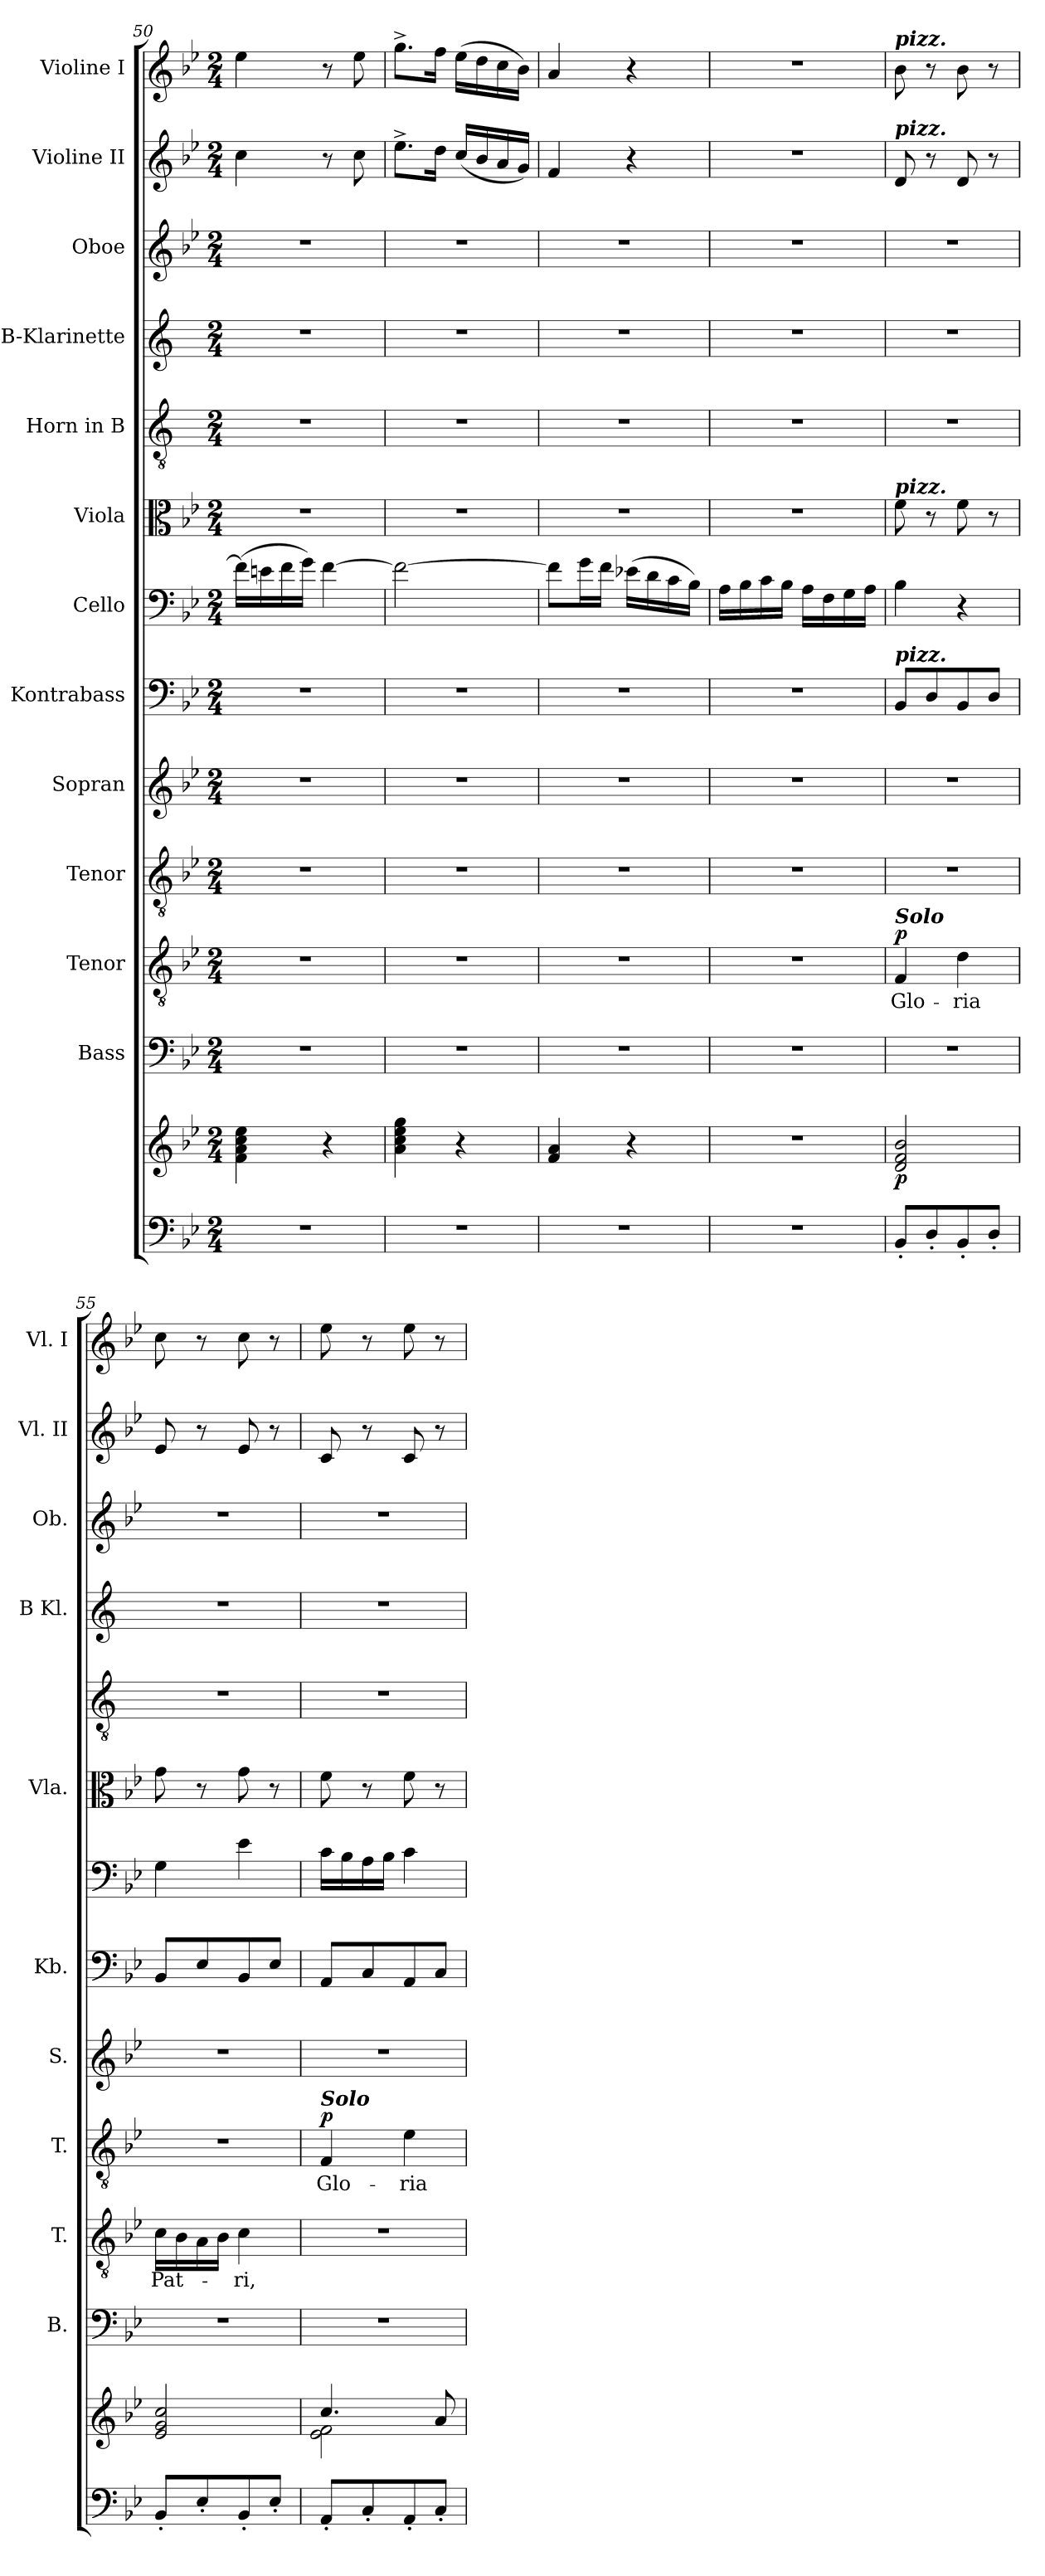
**kern	**kern	**dynam	**kern	**kern	**text	**dynam	**kern	**text	**dynam	**kern	**kern	**kern	**kern	**kern	**kern	**kern	**kern	**kern
*part13	*part13	*part13	*part12	*part11	*part11	*part11	*part10	*part10	*part10	*part9	*part8	*part7	*part6	*part5	*part4	*part3	*part2	*part1
*staff14	*staff13	*staff13/14	*staff12	*staff11	*staff11	*staff11	*staff10	*staff10	*staff10	*staff9	*staff8	*staff7	*staff6	*staff5	*staff4	*staff3	*staff2	*staff1
*	*	*	*I"Bass	*I"Tenor	*	*	*I"Tenor	*	*	*I"Sopran	*I"Kontrabass	*I"Cello	*I"Viola	*I"Horn in B	*I"B-Klarinette	*I"Oboe	*I"Violine II	*I"Violine I
*	*	*	*I'B.	*I'T.	*	*	*I'T.	*	*	*I'S.	*I'Kb.	*	*I'Vla.	*	*I'B Kl.	*I'Ob.	*I'Vl. II	*I'Vl. I
*clefF4	*clefG2	*	*clefF4	*clefGv2	*	*	*clefGv2	*	*	*clefG2	*clefF4	*clefF4	*clefC3	*clefGv2	*clefG2	*clefG2	*clefG2	*clefG2
*	*	*	*	*	*	*	*	*	*	*	*ITrd7c12	*	*	*ITrd1c2	*ITrd1c2	*	*	*
*k[b-e-]	*k[b-e-]	*	*k[b-e-]	*k[b-e-]	*	*	*k[b-e-]	*	*	*k[b-e-]	*k[b-e-]	*k[b-e-]	*k[b-e-]	*k[b-e-]	*k[b-e-]	*k[b-e-]	*k[b-e-]	*k[b-e-]
*B-:	*B-:	*	*B-:	*B-:	*	*	*B-:	*	*	*B-:	*B-:	*B-:	*B-:	*B-:	*B-:	*B-:	*B-:	*B-:
*M2/4	*M2/4	*	*M2/4	*M2/4	*	*	*M2/4	*	*	*M2/4	*M2/4	*M2/4	*M2/4	*M2/4	*M2/4	*M2/4	*M2/4	*M2/4
=50	=50	=50	=50	=50	=50	=50	=50	=50	=50	=50	=50	=50	=50	=50	=50	=50	=50	=50
2r	4f\ 4a\ 4cc\ 4ee-\	.	2r	2r	.	.	2r	.	.	2r	2r	(>16f\LL]	2r	2r	2r	2r	4cc\	4ee-\
.	.	.	.	.	.	.	.	.	.	.	.	16en\	.	.	.	.	.	.
.	.	.	.	.	.	.	.	.	.	.	.	16f\	.	.	.	.	.	.
.	.	.	.	.	.	.	.	.	.	.	.	16g\JJ)	.	.	.	.	.	.
.	4r	.	.	.	.	.	.	.	.	.	.	[4f\	.	.	.	.	8r	8r
.	.	.	.	.	.	.	.	.	.	.	.	.	.	.	.	.	8cc\	8ee-\
=51	=51	=51	=51	=51	=51	=51	=51	=51	=51	=51	=51	=51	=51	=51	=51	=51	=51	=51
2r	4a\ 4cc\ 4ee-\ 4gg\	.	2r	2r	.	.	2r	.	.	2r	2r	2f\_	2r	2r	2r	2r	8.ee-^>\L	8.gg^>\L
.	.	.	.	.	.	.	.	.	.	.	.	.	.	.	.	.	16dd\Jk	16ff\Jk
.	4r	.	.	.	.	.	.	.	.	.	.	.	.	.	.	.	(<16cc/LL	(>16ee-\LL
.	.	.	.	.	.	.	.	.	.	.	.	.	.	.	.	.	16b-/	16dd\
.	.	.	.	.	.	.	.	.	.	.	.	.	.	.	.	.	16a/	16cc\
.	.	.	.	.	.	.	.	.	.	.	.	.	.	.	.	.	16g/JJ)	16b-\JJ)
=52	=52	=52	=52	=52	=52	=52	=52	=52	=52	=52	=52	=52	=52	=52	=52	=52	=52	=52
2r	4f/ 4a/	.	2r	2r	.	.	2r	.	.	2r	2r	8f\L]	2r	2r	2r	2r	4f/	4a/
.	.	.	.	.	.	.	.	.	.	.	.	16g\L	.	.	.	.	.	.
.	.	.	.	.	.	.	.	.	.	.	.	16f\JJ	.	.	.	.	.	.
.	4r	.	.	.	.	.	.	.	.	.	.	(>16e-X\LL	.	.	.	.	4r	4r
.	.	.	.	.	.	.	.	.	.	.	.	16d\	.	.	.	.	.	.
.	.	.	.	.	.	.	.	.	.	.	.	16c\	.	.	.	.	.	.
.	.	.	.	.	.	.	.	.	.	.	.	16B-\JJ)	.	.	.	.	.	.
!!LO:PB:g=z
=53	=53	=53	=53	=53	=53	=53	=53	=53	=53	=53	=53	=53	=53	=53	=53	=53	=53	=53
2r	2r	.	2r	2r	.	.	2r	.	.	2r	2r	16A\LL	2r	2r	2r	2r	2r	2r
.	.	.	.	.	.	.	.	.	.	.	.	16B-\	.	.	.	.	.	.
.	.	.	.	.	.	.	.	.	.	.	.	16c\	.	.	.	.	.	.
.	.	.	.	.	.	.	.	.	.	.	.	16B-\JJ	.	.	.	.	.	.
.	.	.	.	.	.	.	.	.	.	.	.	16A\LL	.	.	.	.	.	.
.	.	.	.	.	.	.	.	.	.	.	.	16F\	.	.	.	.	.	.
.	.	.	.	.	.	.	.	.	.	.	.	16G\	.	.	.	.	.	.
.	.	.	.	.	.	.	.	.	.	.	.	16A\JJ	.	.	.	.	.	.
=54	=54	=54	=54	=54	=54	=54	=54	=54	=54	=54	=54	=54	=54	=54	=54	=54	=54	=54
!	!	!	!	!	!	!	!	!	!	!	!	!	!	!	!	!	!	!LO:TX:a:Bi:t=pizz.
!	!	!	!	!	!	!	!	!	!	!	!	!	!	!	!	!	!LO:TX:a:Bi:t=pizz.	!
!	!	!	!	!	!	!	!	!	!	!	!	!	!LO:TX:a:Bi:t=pizz.	!	!	!	!	!
!	!	!	!	!	!	!	!	!	!	!	!LO:TX:a:Bi:t=pizz.	!	!	!	!	!	!	!
!	!	!	!	!LO:TX:a:Bi:t=Solo	!	!	!	!	!	!	!	!	!	!	!	!	!	!
!	!	!LO:DY:b	!	!	!LO:LY:b	!LO:DY:a	!	!	!	!	!	!	!	!	!	!	!	!
8BB-'</L	2d/ 2f/ 2b-/	p	2r	4F/	Glo-	p	2r	.	.	2r	8BBB-/L	4B-\	8f\	2r	2r	2r	8d/	8b-\
8D'</	.	.	.	.	.	.	.	.	.	.	8DD/	.	8r	.	.	.	8r	8r
!	!	!	!	!	!LO:LY:b	!	!	!	!	!	!	!	!	!	!	!	!	!
8BB-'</	.	.	.	4d\	-ria	.	.	.	.	.	8BBB-/	4r	8f\	.	.	.	8d/	8b-\
8D'</J	.	.	.	.	.	.	.	.	.	.	8DD/J	.	8r	.	.	.	8r	8r
=55	=55	=55	=55	=55	=55	=55	=55	=55	=55	=55	=55	=55	=55	=55	=55	=55	=55	=55
!	!	!	!	!	!LO:LY:b	!	!	!	!	!	!	!	!	!	!	!	!	!
8BB-'</L	2e-/ 2g/ 2cc/	.	2r	16c\LL	Pat-	.	2r	.	.	2r	8BBB-/L	4G\	8g\	2r	2r	2r	8e-/	8cc\
.	.	.	.	16B-\	.	.	.	.	.	.	.	.	.	.	.	.	.	.
8E-'</	.	.	.	16A\	.	.	.	.	.	.	8EE-/	.	8r	.	.	.	8r	8r
.	.	.	.	16B-\JJ	.	.	.	.	.	.	.	.	.	.	.	.	.	.
!	!	!	!	!	!LO:LY:b	!	!	!	!	!	!	!	!	!	!	!	!	!
8BB-'</	.	.	.	4c\	-ri,	.	.	.	.	.	8BBB-/	4e-\	8g\	.	.	.	8e-/	8cc\
8E-'</J	.	.	.	.	.	.	.	.	.	.	8EE-/J	.	8r	.	.	.	8r	8r
=56	=56	=56	=56	=56	=56	=56	=56	=56	=56	=56	=56	=56	=56	=56	=56	=56	=56	=56
*	*^	*	*	*	*	*	*	*	*	*	*	*	*	*	*	*	*	*
!	!	!	!	!	!	!	!	!LO:TX:a:Bi:t=Solo	!	!	!	!	!	!	!	!	!	!	!
!	!	!	!	!	!	!	!	!	!LO:LY:b	!LO:DY:a	!	!	!	!	!	!	!	!	!
8AA'</L	4.cc/	2e-\ 2f\	.	2r	2r	.	.	4F/	Glo-	p	2r	8AAA/L	16c\LL	8f\	2r	2r	2r	8c/	8ee-\
.	.	.	.	.	.	.	.	.	.	.	.	.	16B-\	.	.	.	.	.	.
8C'</	.	.	.	.	.	.	.	.	.	.	.	8CC/	16A\	8r	.	.	.	8r	8r
.	.	.	.	.	.	.	.	.	.	.	.	.	16B-\JJ	.	.	.	.	.	.
!	!	!	!	!	!	!	!	!	!LO:LY:b	!	!	!	!	!	!	!	!	!	!
8AA'</	.	.	.	.	.	.	.	4e-\	-ria	.	.	8AAA/	4c\	8f\	.	.	.	8c/	8ee-\
8C'</J	8a/	.	.	.	.	.	.	.	.	.	.	8CC/J	.	8r	.	.	.	8r	8r
*	*v	*v	*	*	*	*	*	*	*	*	*	*	*	*	*	*	*	*	*
=	=	=	=	=	=	=	=	=	=	=	=	=	=	=	=	=	=	=
*-	*-	*-	*-	*-	*-	*-	*-	*-	*-	*-	*-	*-	*-	*-	*-	*-	*-	*-
